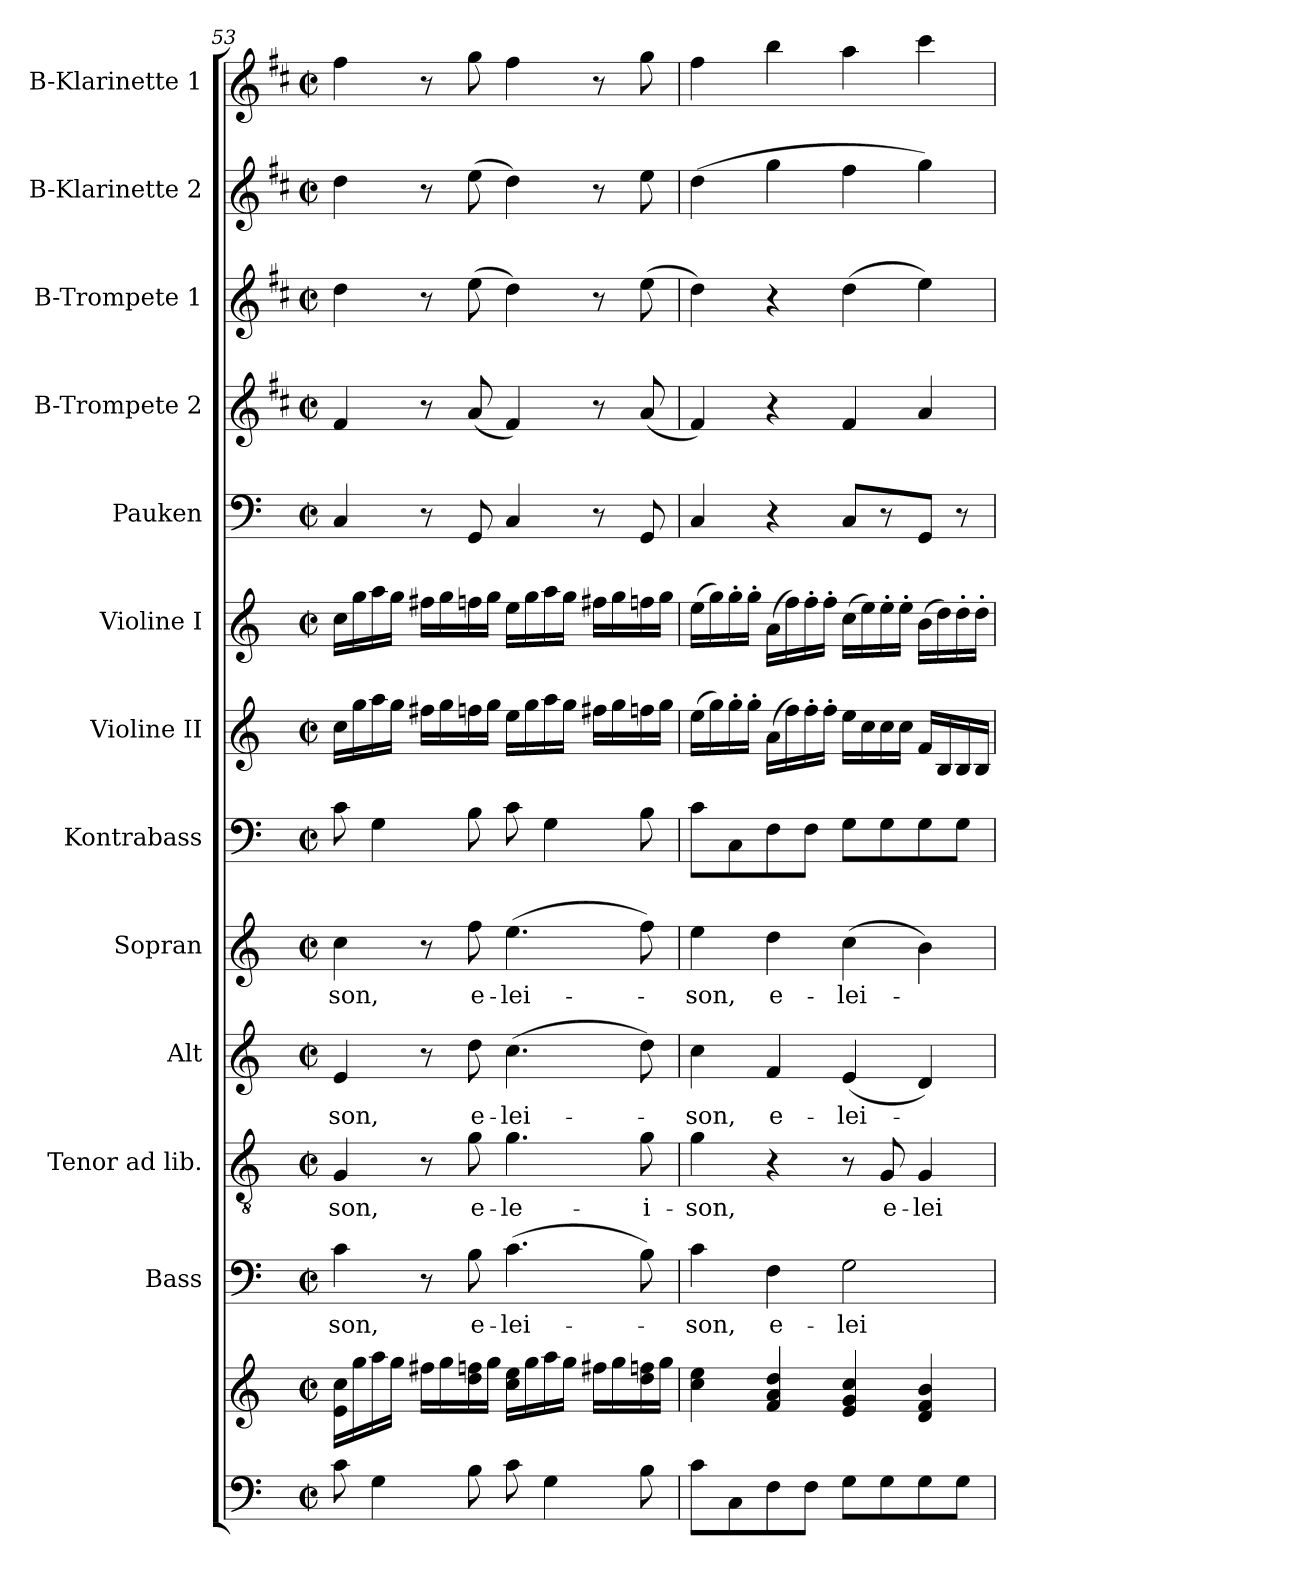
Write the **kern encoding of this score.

**kern	**kern	**kern	**text	**kern	**text	**kern	**text	**kern	**text	**kern	**kern	**kern	**kern	**kern	**kern	**kern	**kern
*part13	*part13	*part12	*part12	*part11	*part11	*part10	*part10	*part9	*part9	*part8	*part7	*part6	*part5	*part4	*part3	*part2	*part1
*staff14	*staff13	*staff12	*staff12	*staff11	*staff11	*staff10	*staff10	*staff9	*staff9	*staff8	*staff7	*staff6	*staff5	*staff4	*staff3	*staff2	*staff1
*	*	*I"Bass	*	*I"Tenor ad lib.	*	*I"Alt	*	*I"Sopran	*	*I"Kontrabass	*I"Violine II	*I"Violine I	*I"Pauken	*I"B-Trompete 2	*I"B-Trompete 1	*I"B-Klarinette 2	*I"B-Klarinette 1
*	*	*I'B.	*	*I'T.	*	*I'A.	*	*I'S.	*	*I'Kb.	*I'Vl. II	*I'Vl. I	*I'Pk.	*I'Trp. 2	*I'Trp. 1	*I'B Kl. 2	*I'B Kl. 1
!!LO:PB:g=z
*clefF4	*clefG2	*clefF4	*	*clefGv2	*	*clefG2	*	*clefG2	*	*clefF4	*clefG2	*clefG2	*clefF4	*clefG2	*clefG2	*clefG2	*clefG2
*	*	*	*	*	*	*	*	*	*	*ITrd7c12	*	*	*	*ITrd1c2	*ITrd1c2	*ITrd1c2	*ITrd1c2
*k[]	*k[]	*k[]	*	*k[]	*	*k[]	*	*k[]	*	*k[]	*k[]	*k[]	*k[]	*k[]	*k[]	*k[]	*k[]
*C:	*C:	*C:	*	*C:	*	*C:	*	*C:	*	*C:	*C:	*C:	*C:	*C:	*C:	*C:	*C:
*M2/2	*M2/2	*M2/2	*	*M2/2	*	*M2/2	*	*M2/2	*	*M2/2	*M2/2	*M2/2	*M2/2	*M2/2	*M2/2	*M2/2	*M2/2
*met(c|)	*met(c|)	*met(c|)	*	*met(c|)	*	*met(c|)	*	*met(c|)	*	*met(c|)	*met(c|)	*met(c|)	*met(c|)	*met(c|)	*met(c|)	*met(c|)	*met(c|)
=53	=53	=53	=53	=53	=53	=53	=53	=53	=53	=53	=53	=53	=53	=53	=53	=53	=53
!	!	!	!LO:LY:b	!	!LO:LY:b	!	!LO:LY:b	!	!LO:LY:b	!	!	!	!	!	!	!	!
8c\	16e\ 16cc\LL	4c\	-son,	4G/	-son,	4e/	-son,	4cc\	-son,	8C\	16cc\LL	16cc\LL	4C/	4e/	4cc\	4cc\	4ee\
.	16gg\	.	.	.	.	.	.	.	.	.	16gg\	16gg\	.	.	.	.	.
4G\	16aa\	.	.	.	.	.	.	.	.	4GG\	16aa\	16aa\	.	.	.	.	.
.	16gg\JJ	.	.	.	.	.	.	.	.	.	16gg\JJ	16gg\JJ	.	.	.	.	.
.	16ff#X\LL	8r	.	8r	.	8r	.	8r	.	.	16ff#X\LL	16ff#X\LL	8r	8r	8r	8r	8r
.	16gg\	.	.	.	.	.	.	.	.	.	16gg\	16gg\	.	.	.	.	.
!	!	!	!LO:LY:b	!	!LO:LY:b	!	!LO:LY:b	!	!LO:LY:b	!	!	!	!	!	!	!	!
8B\	16dd\ 16ffn\	8B\	e-	8g\	e-	8dd\	e-	8ff\	e-	8BB\	16ffn\	16ffn\	8GG/	(<8g/	(>8dd\	(>8dd\	8ff\
.	16gg\JJ	.	.	.	.	.	.	.	.	.	16gg\JJ	16gg\JJ	.	.	.	.	.
!	!	!	!LO:LY:b	!	!LO:LY:b	!	!LO:LY:b	!	!LO:LY:b	!	!	!	!	!	!	!	!
8c\	16cc\ 16ee\LL	(>4.c\	-lei-	4.g\	-le-	(>4.cc\	-lei-	(>4.ee\	-lei-	8C\	16ee\LL	16ee\LL	4C/	4e/)	4cc\)	4cc\)	4ee\
.	16gg\	.	.	.	.	.	.	.	.	.	16gg\	16gg\	.	.	.	.	.
4G\	16aa\	.	.	.	.	.	.	.	.	4GG\	16aa\	16aa\	.	.	.	.	.
.	16gg\JJ	.	.	.	.	.	.	.	.	.	16gg\JJ	16gg\JJ	.	.	.	.	.
.	16ff#X\LL	.	.	.	.	.	.	.	.	.	16ff#X\LL	16ff#X\LL	8r	8r	8r	8r	8r
.	16gg\	.	.	.	.	.	.	.	.	.	16gg\	16gg\	.	.	.	.	.
!	!	!	!	!	!LO:LY:b	!	!	!	!	!	!	!	!	!	!	!	!
8B\	16dd\ 16ffn\	8B\)	.	8g\	-i-	8dd\)	.	8ff\)	.	8BB\	16ffn\	16ffn\	8GG/	(<8g/	(>8dd\	8dd\	8ff\
.	16gg\JJ	.	.	.	.	.	.	.	.	.	16gg\JJ	16gg\JJ	.	.	.	.	.
=54	=54	=54	=54	=54	=54	=54	=54	=54	=54	=54	=54	=54	=54	=54	=54	=54	=54
!	!	!	!LO:LY:b	!	!LO:LY:b	!	!LO:LY:b	!	!LO:LY:b	!	!	!	!	!	!	!	!
8c\L	4cc\ 4ee\	4c\	-son,	4g\	-son,	4cc\	-son,	4ee\	-son,	8C\L	(>16ee\LL	(>16ee\LL	4C/	4e/)	4cc\)	(>4cc\	4ee\
.	.	.	.	.	.	.	.	.	.	.	16gg\)	16gg\)	.	.	.	.	.
8C\	.	.	.	.	.	.	.	.	.	8CC\	16gg'>\	16gg'>\	.	.	.	.	.
.	.	.	.	.	.	.	.	.	.	.	16gg'>\JJ	16gg'>\JJ	.	.	.	.	.
!	!	!	!LO:LY:b	!	!	!	!LO:LY:b	!	!LO:LY:b	!	!	!	!	!	!	!	!
8F\	4f/ 4a/ 4dd/	4F\	e-	4r	.	4f/	e-	4dd\	e-	8FF\	(>16a\LL	(>16a\LL	4r	4r	4r	4ff\	4aa\
.	.	.	.	.	.	.	.	.	.	.	16ff\)	16ff\)	.	.	.	.	.
8F\J	.	.	.	.	.	.	.	.	.	8FF\J	16ff'>\	16ff'>\	.	.	.	.	.
.	.	.	.	.	.	.	.	.	.	.	16ff'>\JJ	16ff'>\JJ	.	.	.	.	.
!	!	!	!LO:LY:b	!	!	!	!LO:LY:b	!	!LO:LY:b	!	!	!	!	!	!	!	!
8G\L	4e/ 4g/ 4cc/	2G\	-lei-	8r	.	(<4e/	-lei-	(>4cc\	-lei-	8GG\L	16ee\LL	(>16cc\LL	8C/L	4e/	(>4cc\	4ee\	4gg\
.	.	.	.	.	.	.	.	.	.	.	16cc\	16ee\)	.	.	.	.	.
!	!	!	!	!	!LO:LY:b	!	!	!	!	!	!	!	!	!	!	!	!
8G\	.	.	.	8G/	e-	.	.	.	.	8GG\	16cc\	16ee'>\	8r	.	.	.	.
.	.	.	.	.	.	.	.	.	.	.	16cc\JJ	16ee'>\JJ	.	.	.	.	.
!	!	!	!	!	!LO:LY:b	!	!	!	!	!	!	!	!	!	!	!	!
8G\	4d/ 4f/ 4b/	.	.	4G/	-lei-	4d/)	.	4b\)	.	8GG\	16f/LL	(>16b\LL	8GG/J	4g/	4dd\)	4ff\)	4bb\
.	.	.	.	.	.	.	.	.	.	.	16B/	16dd\)	.	.	.	.	.
8G\J	.	.	.	.	.	.	.	.	.	8GG\J	16B/	16dd'>\	8r	.	.	.	.
.	.	.	.	.	.	.	.	.	.	.	16B/JJ	16dd'>\JJ	.	.	.	.	.
=	=	=	=	=	=	=	=	=	=	=	=	=	=	=	=	=	=
*-	*-	*-	*-	*-	*-	*-	*-	*-	*-	*-	*-	*-	*-	*-	*-	*-	*-
